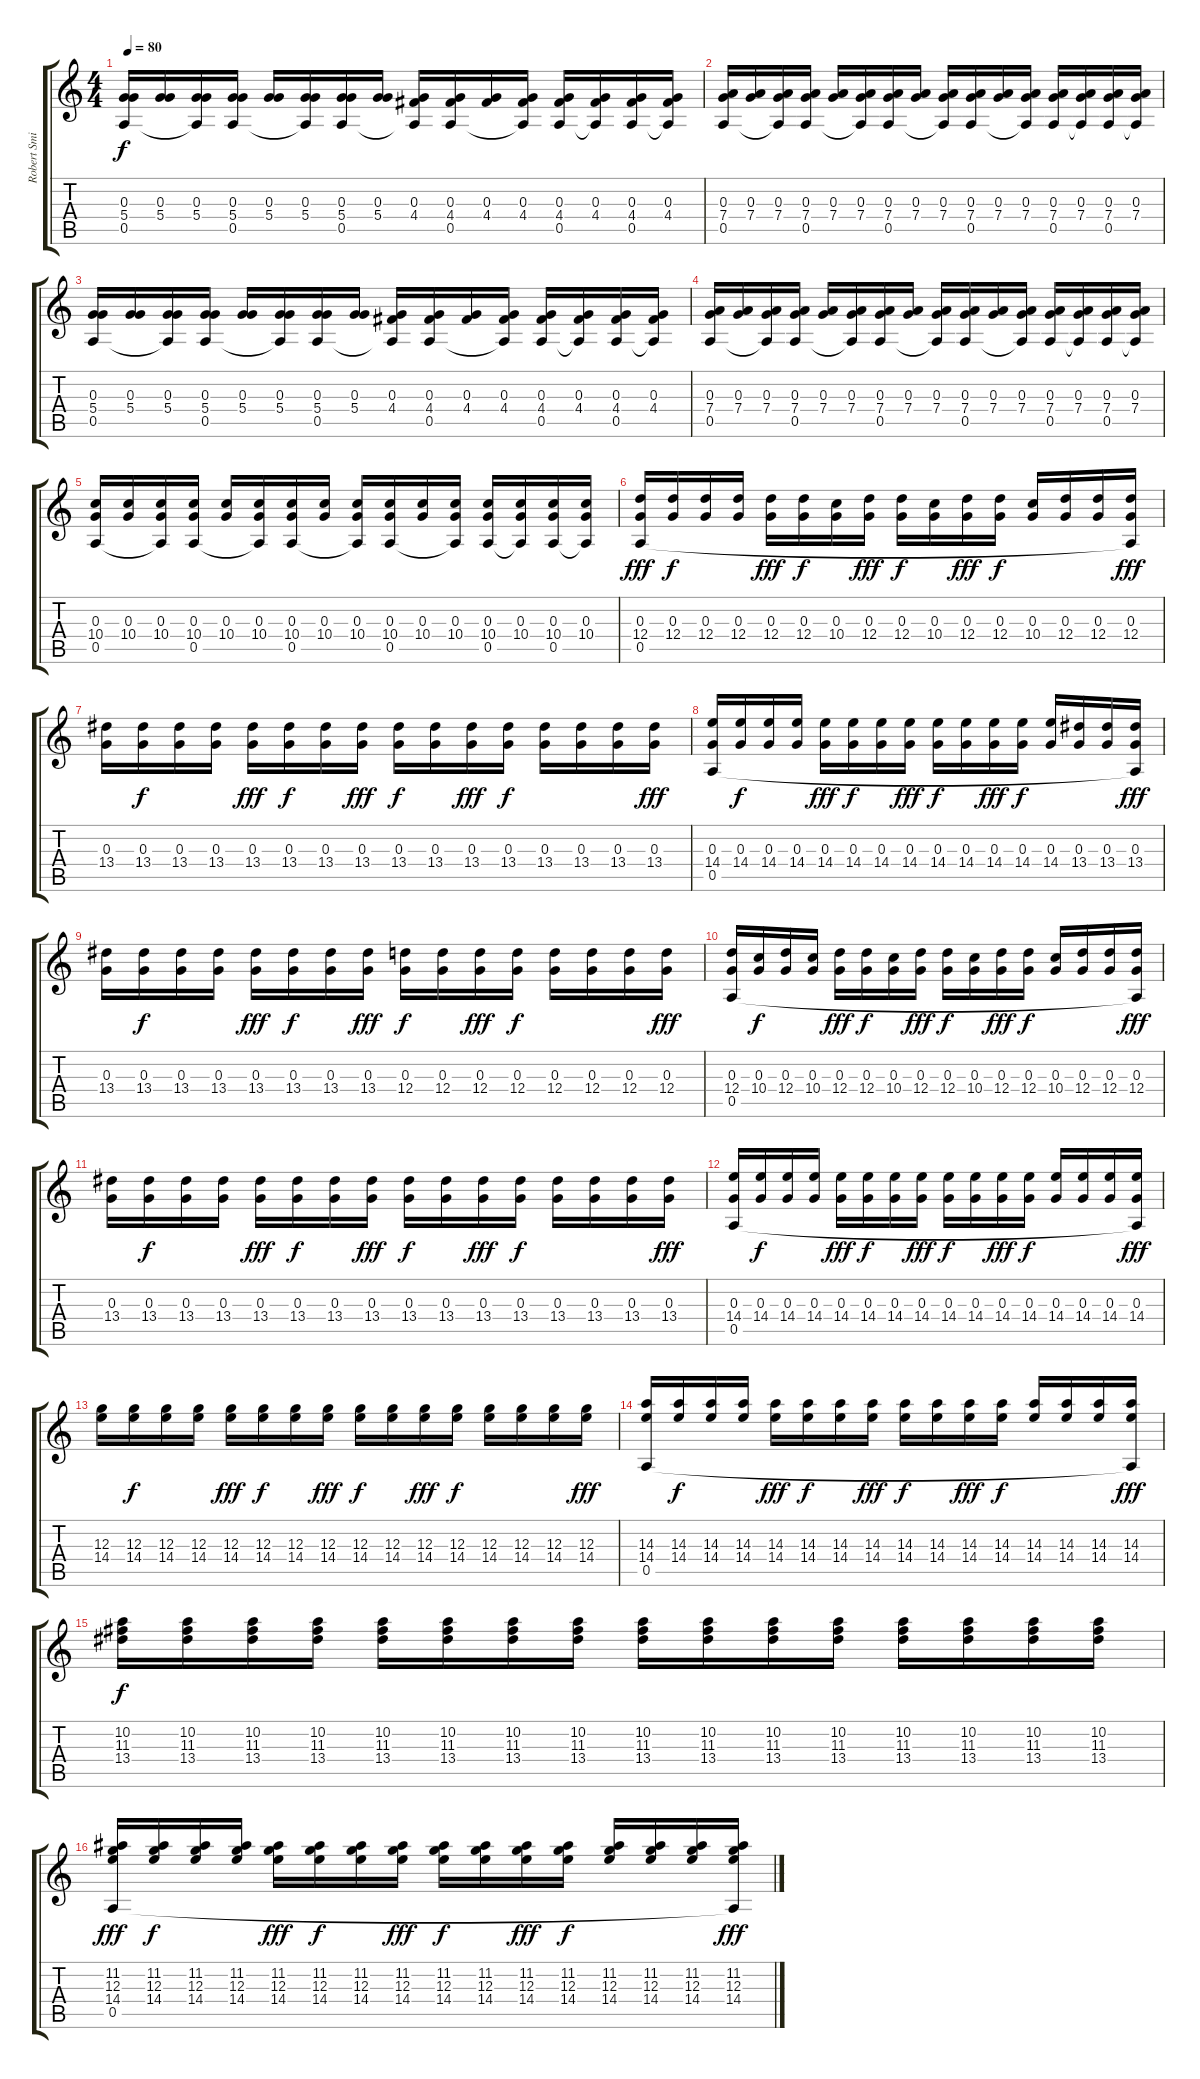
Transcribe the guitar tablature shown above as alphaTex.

\track ("Robert Smith (guitar 1)" "Robert Smi") {instrument electricguitarclean}
\staff {score tabs}
\tuning (E4 B3 G3 D3 A2 E2) {hide}
\ts (4 4)
\tempo 80
\clef g2
\ks c
(0.3 5.4 0.5).16{dy f} (0.3 5.4).16 (0.3 5.4 0.5{t}).16 (0.3 5.4 0.5).16 (0.3 5.4).16 (0.3 5.4 0.5{t}).16 (0.3 5.4 0.5).16 (0.3 5.4).16 (0.3 4.4 0.5{t}).16 (0.3 4.4 0.5).16 (0.3 4.4).16 (0.3 4.4 0.5{t}).16 (0.3 4.4 0.5).16 (0.3 4.4 0.5{t}).16 (0.3 4.4 0.5).16 (0.3 4.4 0.5{t}).16 |
(0.3 7.4 0.5).16 (0.3 7.4).16 (0.3 7.4 0.5{t}).16 (0.3 7.4 0.5).16 (0.3 7.4).16 (0.3 7.4 0.5{t}).16 (0.3 7.4 0.5).16 (0.3 7.4).16 (0.3 7.4 0.5{t}).16 (0.3 7.4 0.5).16 (0.3 7.4).16 (0.3 7.4 0.5{t}).16 (0.3 7.4 0.5).16 (0.3 7.4 0.5{t}).16 (0.3 7.4 0.5).16 (0.3 7.4 0.5{t}).16 |
(0.3 5.4 0.5).16 (0.3 5.4).16 (0.3 5.4 0.5{t}).16 (0.3 5.4 0.5).16 (0.3 5.4).16 (0.3 5.4 0.5{t}).16 (0.3 5.4 0.5).16 (0.3 5.4).16 (0.3 4.4 0.5{t}).16 (0.3 4.4 0.5).16 (0.3 4.4).16 (0.3 4.4 0.5{t}).16 (0.3 4.4 0.5).16 (0.3 4.4 0.5{t}).16 (0.3 4.4 0.5).16 (0.3 4.4 0.5{t}).16 |
(0.3 7.4 0.5).16 (0.3 7.4).16 (0.3 7.4 0.5{t}).16 (0.3 7.4 0.5).16 (0.3 7.4).16 (0.3 7.4 0.5{t}).16 (0.3 7.4 0.5).16 (0.3 7.4).16 (0.3 7.4 0.5{t}).16 (0.3 7.4 0.5).16 (0.3 7.4).16 (0.3 7.4 0.5{t}).16 (0.3 7.4 0.5).16 (0.3 7.4 0.5{t}).16 (0.3 7.4 0.5).16 (0.3 7.4 0.5{t}).16 |
(0.3 10.4 0.5).16 (0.3 10.4).16 (0.3 10.4 0.5{t}).16 (0.3 10.4 0.5).16 (0.3 10.4).16 (0.3 10.4 0.5{t}).16 (0.3 10.4 0.5).16 (0.3 10.4).16 (0.3 10.4 0.5{t}).16 (0.3 10.4 0.5).16 (0.3 10.4).16 (0.3 10.4 0.5{t}).16 (0.3 10.4 0.5).16 (0.3 10.4 0.5{t}).16 (0.3 10.4 0.5).16 (0.3 10.4 0.5{t}).16 |
(0.3 12.4 0.5).16{dy fff} (0.3 12.4).16{dy f} (0.3 12.4).16 (0.3 12.4).16 (0.3 12.4).16{dy fff} (0.3 12.4).16{dy f} (0.3 10.4).16 (0.3 12.4).16{dy fff} (0.3 12.4).16{dy f} (0.3 10.4).16 (0.3 12.4).16{dy fff} (0.3 12.4).16{dy f} (0.3 10.4).16 (0.3 12.4).16 (0.3 12.4).16 (0.3 12.4 0.5{t}).16{dy fff} |
(0.3 13.4).16 (0.3 13.4).16{dy f} (0.3 13.4).16 (0.3 13.4).16 (0.3 13.4).16{dy fff} (0.3 13.4).16{dy f} (0.3 13.4).16 (0.3 13.4).16{dy fff} (0.3 13.4).16{dy f} (0.3 13.4).16 (0.3 13.4).16{dy fff} (0.3 13.4).16{dy f} (0.3 13.4).16 (0.3 13.4).16 (0.3 13.4).16 (0.3 13.4).16{dy fff} |
(0.3 14.4 0.5).16 (0.3 14.4).16{dy f} (0.3 14.4).16 (0.3 14.4).16 (0.3 14.4).16{dy fff} (0.3 14.4).16{dy f} (0.3 14.4).16 (0.3 14.4).16{dy fff} (0.3 14.4).16{dy f} (0.3 14.4).16 (0.3 14.4).16{dy fff} (0.3 14.4).16{dy f} (0.3 14.4).16 (0.3 13.4).16 (0.3 13.4).16 (0.3 13.4 0.5{t}).16{dy fff} |
(0.3 13.4).16 (0.3 13.4).16{dy f} (0.3 13.4).16 (0.3 13.4).16 (0.3 13.4).16{dy fff} (0.3 13.4).16{dy f} (0.3 13.4).16 (0.3 13.4).16{dy fff} (0.3 12.4).16{dy f} (0.3 12.4).16 (0.3 12.4).16{dy fff} (0.3 12.4).16{dy f} (0.3 12.4).16 (0.3 12.4).16 (0.3 12.4).16 (0.3 12.4).16{dy fff} |
(0.3 12.4 0.5).16 (0.3 10.4).16{dy f} (0.3 12.4).16 (0.3 10.4).16 (0.3 12.4).16{dy fff} (0.3 12.4).16{dy f} (0.3 10.4).16 (0.3 12.4).16{dy fff} (0.3 12.4).16{dy f} (0.3 10.4).16 (0.3 12.4).16{dy fff} (0.3 12.4).16{dy f} (0.3 10.4).16 (0.3 12.4).16 (0.3 12.4).16 (0.3 12.4 0.5{t}).16{dy fff} |
(0.3 13.4).16 (0.3 13.4).16{dy f} (0.3 13.4).16 (0.3 13.4).16 (0.3 13.4).16{dy fff} (0.3 13.4).16{dy f} (0.3 13.4).16 (0.3 13.4).16{dy fff} (0.3 13.4).16{dy f} (0.3 13.4).16 (0.3 13.4).16{dy fff} (0.3 13.4).16{dy f} (0.3 13.4).16 (0.3 13.4).16 (0.3 13.4).16 (0.3 13.4).16{dy fff} |
(0.3 14.4 0.5).16 (0.3 14.4).16{dy f} (0.3 14.4).16 (0.3 14.4).16 (0.3 14.4).16{dy fff} (0.3 14.4).16{dy f} (0.3 14.4).16 (0.3 14.4).16{dy fff} (0.3 14.4).16{dy f} (0.3 14.4).16 (0.3 14.4).16{dy fff} (0.3 14.4).16{dy f} (0.3 14.4).16 (0.3 14.4).16 (0.3 14.4).16 (0.3 14.4 0.5{t}).16{dy fff} |
(12.3 14.4).16 (12.3 14.4).16{dy f} (12.3 14.4).16 (12.3 14.4).16 (12.3 14.4).16{dy fff} (12.3 14.4).16{dy f} (12.3 14.4).16 (12.3 14.4).16{dy fff} (12.3 14.4).16{dy f} (12.3 14.4).16 (12.3 14.4).16{dy fff} (12.3 14.4).16{dy f} (12.3 14.4).16 (12.3 14.4).16 (12.3 14.4).16 (12.3 14.4).16{dy fff} |
(14.3 14.4 0.5).16 (14.3 14.4).16{dy f} (14.3 14.4).16 (14.3 14.4).16 (14.3 14.4).16{dy fff} (14.3 14.4).16{dy f} (14.3 14.4).16 (14.3 14.4).16{dy fff} (14.3 14.4).16{dy f} (14.3 14.4).16 (14.3 14.4).16{dy fff} (14.3 14.4).16{dy f} (14.3 14.4).16 (14.3 14.4).16 (14.3 14.4).16 (14.3 14.4 0.5{t}).16{dy fff} |
(10.2 11.3 13.4).16{dy f} (10.2 11.3 13.4).16 (10.2 11.3 13.4).16 (10.2 11.3 13.4).16 (10.2 11.3 13.4).16 (10.2 11.3 13.4).16 (10.2 11.3 13.4).16 (10.2 11.3 13.4).16 (10.2 11.3 13.4).16 (10.2 11.3 13.4).16 (10.2 11.3 13.4).16 (10.2 11.3 13.4).16 (10.2 11.3 13.4).16 (10.2 11.3 13.4).16 (10.2 11.3 13.4).16 (10.2 11.3 13.4).16 |
(11.2 12.3 14.4 0.5).16{dy fff} (11.2 12.3 14.4).16{dy f} (11.2 12.3 14.4).16 (11.2 12.3 14.4).16 (11.2 12.3 14.4).16{dy fff} (11.2 12.3 14.4).16{dy f} (11.2 12.3 14.4).16 (11.2 12.3 14.4).16{dy fff} (11.2 12.3 14.4).16{dy f} (11.2 12.3 14.4).16 (11.2 12.3 14.4).16{dy fff} (11.2 12.3 14.4).16{dy f} (11.2 12.3 14.4).16 (11.2 12.3 14.4).16 (11.2 12.3 14.4).16 (11.2 12.3 14.4 0.5{t}).16{dy fff}
